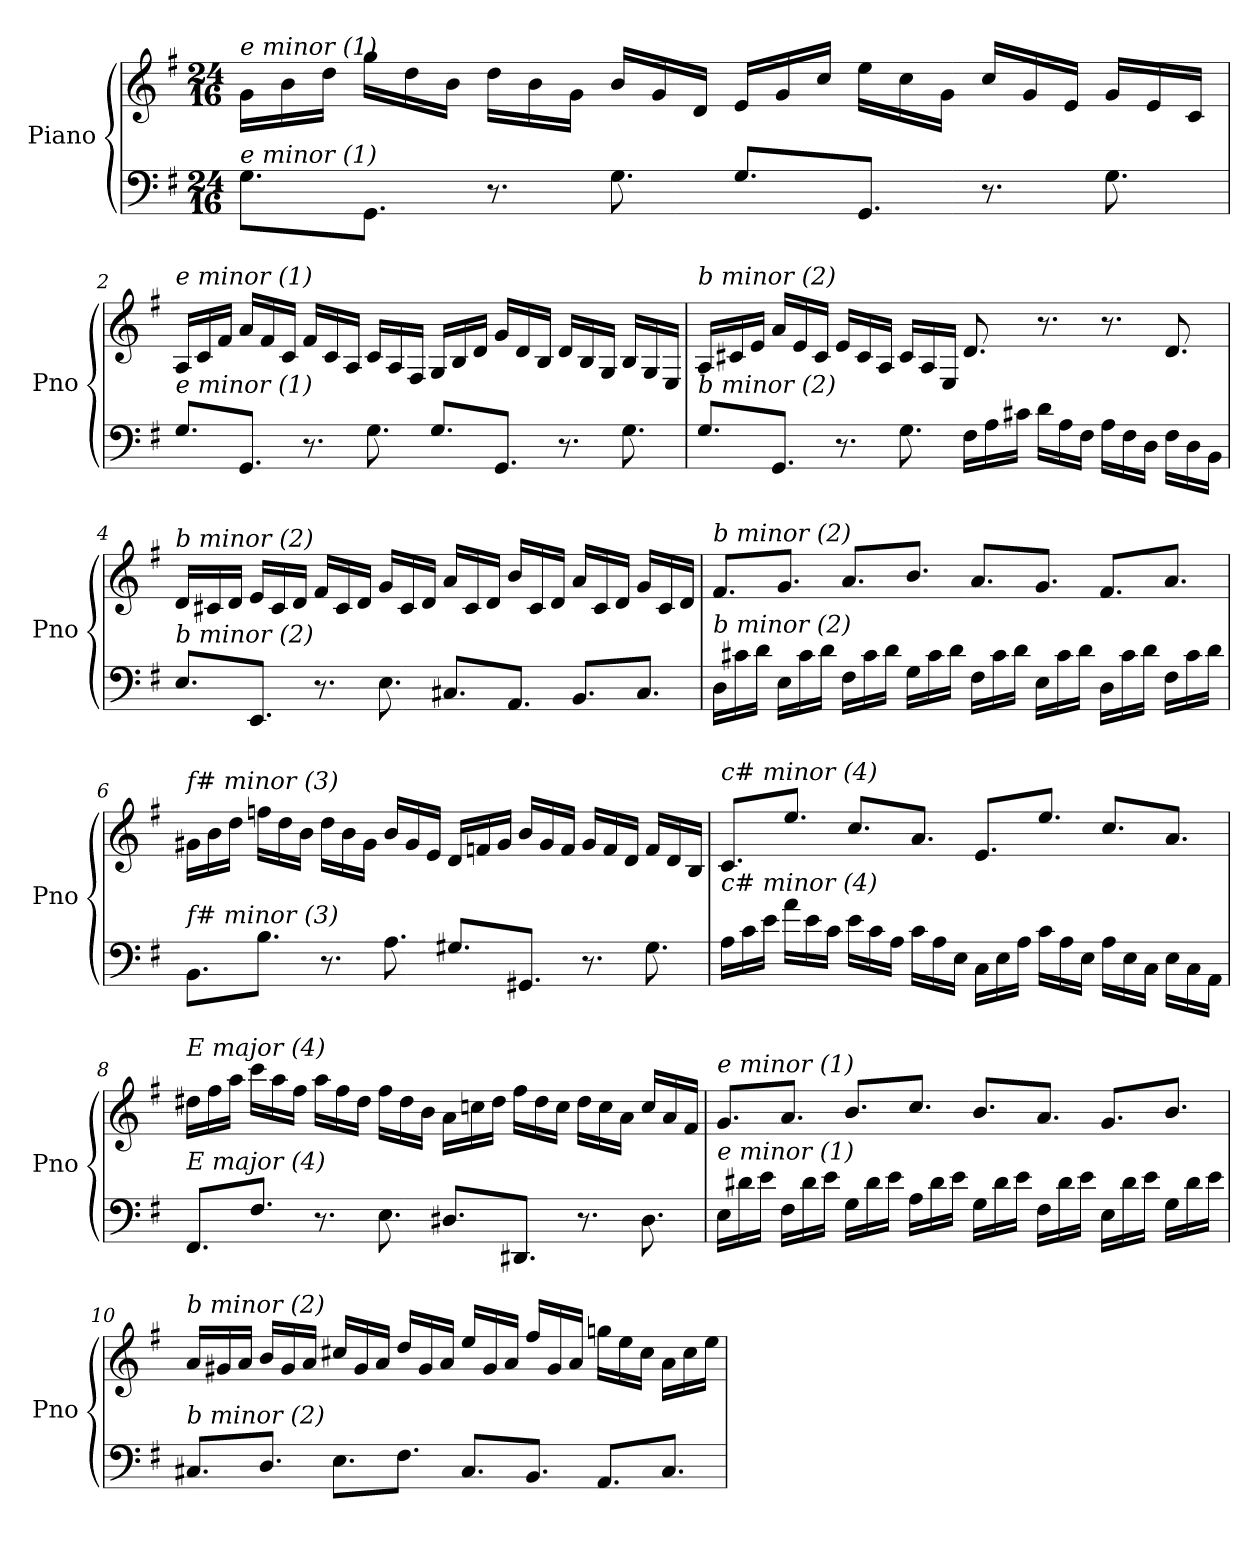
**kern	**kern
*part1	*part1
*staff2	*staff1
*I"Piano	*
*I'Pno	*
*clefF4	*clefG2
*k[f#]	*k[f#]
*G:	*G:
*M24/16	*M24/16
=1	=1
!	!LO:TX:i:t=e minor (1)
!LO:TX:i:t=e minor (1)	!
8.G\L	16g\LL
.	16b\
.	16dd\JJ
8.GG\J	16gg\LL
.	16dd\
.	16b\JJ
8.r	16dd\LL
.	16b\
.	16g\JJ
8.G\	16b/LL
.	16g/
.	16d/JJ
8.G/L	16e/LL
.	16g/
.	16cc/JJ
8.GG/J	16ee\LL
.	16cc\
.	16g\JJ
8.r	16cc/LL
.	16g/
.	16e/JJ
8.G\	16g/LL
.	16e/
.	16c/JJ
!!LO:LB:g=z
=2	=2
!	!LO:TX:i:t=e minor (1)
!LO:TX:i:t=e minor (1)	!
8.G/L	16A/LL
.	16c/
.	16f#/JJ
8.GG/J	16a/LL
.	16f#/
.	16c/JJ
8.r	16f#/LL
.	16c/
.	16A/JJ
8.G\	16c/LL
.	16A/
.	16F#/JJ
8.G/L	16G/LL
.	16B/
.	16d/JJ
8.GG/J	16g/LL
.	16d/
.	16B/JJ
8.r	16d/LL
.	16B/
.	16G/JJ
8.G\	16B/LL
.	16G/
.	16E/JJ
!!LO:LB:g=z
=3	=3
!	!LO:TX:i:t=b minor (2)
!LO:TX:i:t=b minor (2)	!
8.G/L	16A/LL
.	16c#X/
.	16e/JJ
8.GG/J	16a/LL
.	16e/
.	16c#/JJ
8.r	16e/LL
.	16c#/
.	16A/JJ
8.G\	16c#/LL
.	16A/
.	16E/JJ
16F#\LL	8.d/
16A\	.
16c#X\JJ	.
16d\LL	8.r
16A\	.
16F#\JJ	.
16A\LL	8.r
16F#\	.
16D\JJ	.
16F#\LL	8.d/
16D\	.
16BB\JJ	.
!!LO:LB:g=z
=4	=4
!	!LO:TX:i:t=b minor (2)
!LO:TX:i:t=b minor (2)	!
8.E/L	16d/LL
.	16c#X/
.	16d/JJ
8.EE/J	16e/LL
.	16c#/
.	16d/JJ
8.r	16f#/LL
.	16c#/
.	16d/JJ
8.E\	16g/LL
.	16c#/
.	16d/JJ
8.C#X/L	16a/LL
.	16c#/
.	16d/JJ
8.AA/J	16b/LL
.	16c#/
.	16d/JJ
8.BB/L	16a/LL
.	16c#/
.	16d/JJ
8.C#/J	16g/LL
.	16c#/
.	16d/JJ
!!LO:LB:g=z
=5	=5
!	!LO:TX:i:t=b minor (2)
!LO:TX:i:t=b minor (2)	!
16D\LL	8.f#/L
16c#X\	.
16d\JJ	.
16E\LL	8.g/J
16c#\	.
16d\JJ	.
16F#\LL	8.a/L
16c#\	.
16d\JJ	.
16G\LL	8.b/J
16c#\	.
16d\JJ	.
16F#\LL	8.a/L
16c#\	.
16d\JJ	.
16E\LL	8.g/J
16c#\	.
16d\JJ	.
16D\LL	8.f#/L
16c#\	.
16d\JJ	.
16F#\LL	8.a/J
16c#\	.
16d\JJ	.
!!LO:PB:g=z
=6	=6
!	!LO:TX:i:t=f# minor (3)
!LO:TX:i:t=f# minor (3)	!
8.BB\L	16g#X\LL
.	16b\
.	16dd\JJ
8.B\J	16ffn\LL
.	16dd\
.	16b\JJ
8.r	16dd\LL
.	16b\
.	16g#\JJ
8.A\	16b/LL
.	16g#/
.	16e/JJ
8.G#X/L	16d/LL
.	16fn/
.	16g#/JJ
8.GG#X/J	16b/LL
.	16g#/
.	16f/JJ
8.r	16g#/LL
.	16f/
.	16d/JJ
8.G#\	16f/LL
.	16d/
.	16B/JJ
!!LO:LB:g=z
=7	=7
!	!LO:TX:i:t=c# minor (4)
!LO:TX:i:t=c# minor (4)	!
16A\LL	8.c/L
16c\	.
16e\JJ	.
16a\LL	8.ee/J
16e\	.
16c\JJ	.
16e\LL	8.cc/L
16c\	.
16A\JJ	.
16c\LL	8.a/J
16A\	.
16E\JJ	.
16C\LL	8.e/L
16E\	.
16A\JJ	.
16c\LL	8.ee/J
16A\	.
16E\JJ	.
16A\LL	8.cc/L
16E\	.
16C\JJ	.
16E\LL	8.a/J
16C\	.
16AA\JJ	.
!!LO:LB:g=z
=8	=8
!	!LO:TX:i:t=E major (4)
!LO:TX:i:t=E major (4)	!
8.FF#/L	16dd#X\LL
.	16ff#\
.	16aa\JJ
8.F#/J	16ccc\LL
.	16aa\
.	16ff#\JJ
8.r	16aa\LL
.	16ff#\
.	16dd#\JJ
8.E\	16ff#\LL
.	16dd#\
.	16b\JJ
8.D#X/L	16a\LL
.	16ccn\
.	16dd#\JJ
8.DD#X/J	16ff#\LL
.	16dd#\
.	16cc\JJ
8.r	16dd#\LL
.	16cc\
.	16a\JJ
8.D#\	16cc/LL
.	16a/
.	16f#/JJ
!!LO:LB:g=z
=9	=9
!	!LO:TX:i:t=e minor (1)
!LO:TX:i:t=e minor (1)	!
16E\LL	8.g/L
16d#X\	.
16e\JJ	.
16F#\LL	8.a/J
16d#\	.
16e\JJ	.
16G\LL	8.b/L
16d#\	.
16e\JJ	.
16A\LL	8.cc/J
16d#\	.
16e\JJ	.
16G\LL	8.b/L
16d#\	.
16e\JJ	.
16F#\LL	8.a/J
16d#\	.
16e\JJ	.
16E\LL	8.g/L
16d#\	.
16e\JJ	.
16G\LL	8.b/J
16d#\	.
16e\JJ	.
!!LO:LB:g=z
=10	=10
!	!LO:TX:i:t=b minor (2)
!LO:TX:i:t=b minor (2)	!
8.C#X/L	16a/LL
.	16g#X/
.	16a/JJ
8.D/J	16b/LL
.	16g#/
.	16a/JJ
8.E\L	16cc#X/LL
.	16g#/
.	16a/JJ
8.F#\J	16dd/LL
.	16g#/
.	16a/JJ
8.C#/L	16ee/LL
.	16g#/
.	16a/JJ
8.BB/J	16ff#/LL
.	16g#/
.	16a/JJ
8.AA/L	16ggn\LL
.	16ee\
.	16cc#\JJ
8.C#/J	16a\LL
.	16cc#\
.	16ee\JJ
=	=
*-	*-
